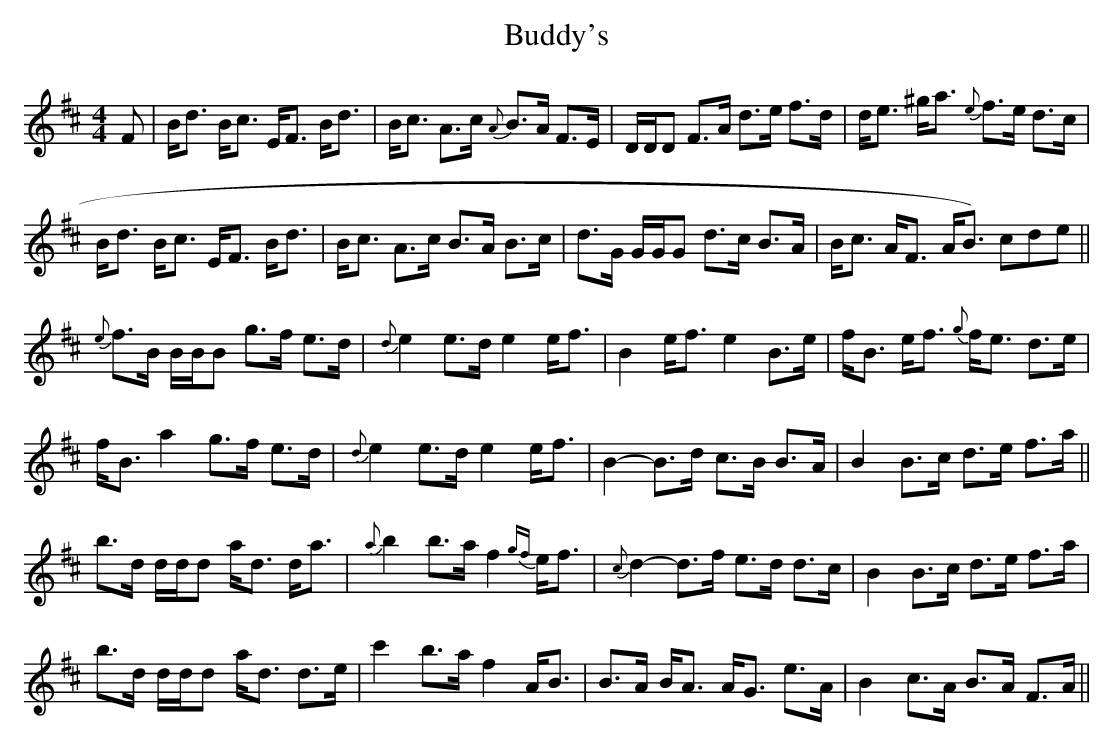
X:1
T: Buddy's
M: 4/4
L: 1/8
K: Bmin
F|B<d B<c E<F B<d|B<c A>c {A}B>A F>E|D/D/D F>A d>e f>d|d<e ^g<a {e}f>e d>c|
B<d B<c E<F B<d|B<c A>c B>A B>c|d>G G/G/G d>c B>A|B<c A<F A<B 3)cde||
{e}f>B B/B/B g>f e>d|{d}e2 e>d e2 e<f|B2 e<f e2 B>e|f<B e<f {g}f<e d>e|
f<B a2 g>f e>d|{d}e2 e>d e2 e<f|B2-B>d c>B B>A|B2 B>c d>e f>a||
b>d d/d/d a<d d<a|{a}b2 b>a f2 {gf} e<f|{c}d2-d>f e>d d>c|B2 B>c d>e f>a|
b>d d/d/d a<d d>e|c'2 b>a f2 A<B|B>A B<A A<G e>A |B2 c>A B>A F>A||
